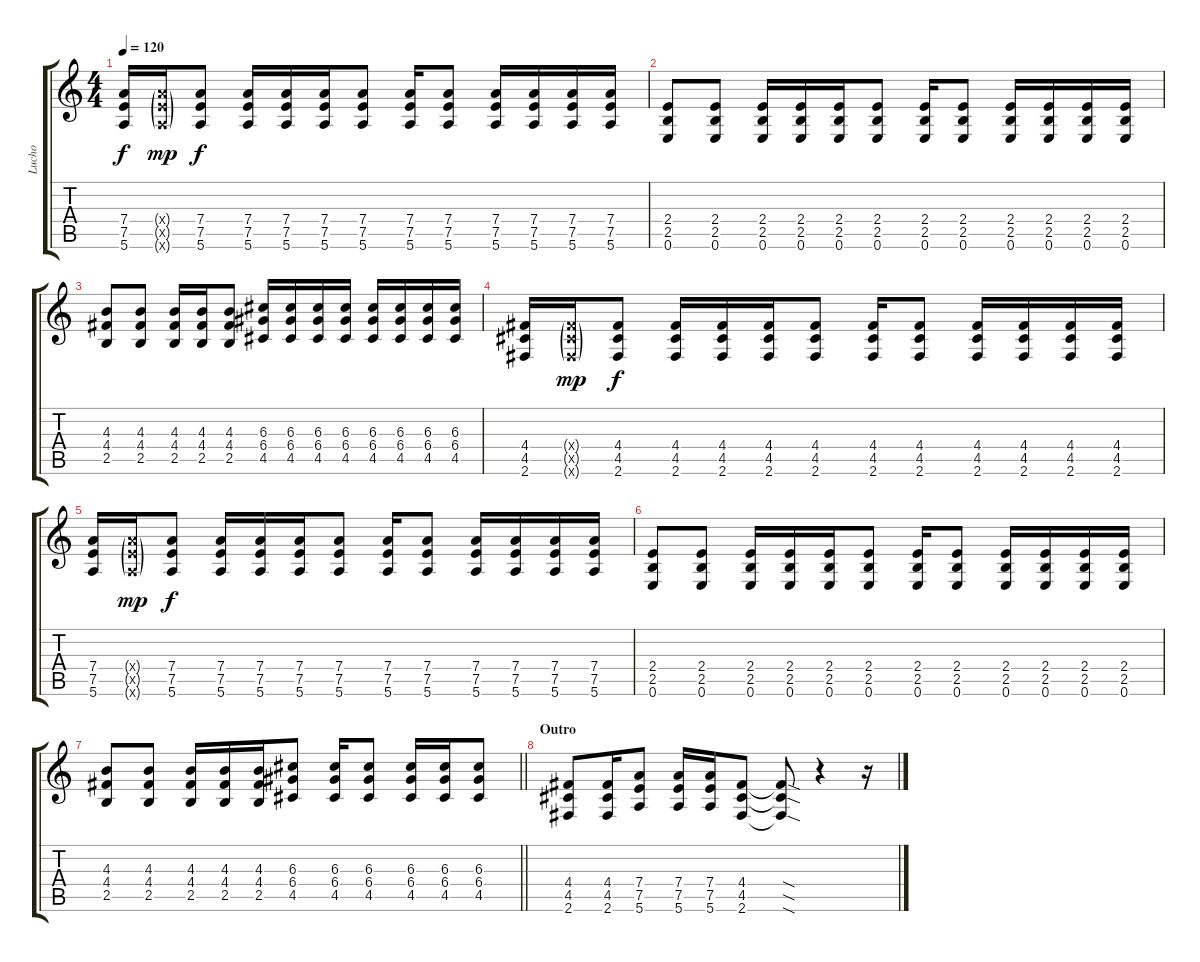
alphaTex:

\track ("Lucho" "Lucho") {instrument distortionguitar}
\staff {score tabs}
\tuning (E4 B3 G3 D3 A2 E2) {hide}
\ts (4 4)
\tempo 120
\clef g2
\ks c
(7.4 7.5 5.6).16{dy f} (7.4{g x} 7.5{g x} 5.6{g x}).16{dy mp} (7.4 7.5 5.6).8{dy f} (7.4 7.5 5.6).16 (7.4 7.5 5.6).16 (7.4 7.5 5.6).16 (7.4 7.5 5.6).8 (7.4 7.5 5.6).16 (7.4 7.5 5.6).8 (7.4 7.5 5.6).16 (7.4 7.5 5.6).16 (7.4 7.5 5.6).16 (7.4 7.5 5.6).16 |
(2.4 2.5 0.6).8 (2.4 2.5 0.6).8 (2.4 2.5 0.6).16 (2.4 2.5 0.6).16 (2.4 2.5 0.6).16 (2.4 2.5 0.6).8 (2.4 2.5 0.6).16 (2.4 2.5 0.6).8 (2.4 2.5 0.6).16 (2.4 2.5 0.6).16 (2.4 2.5 0.6).16 (2.4 2.5 0.6).16 |
(4.3 4.4 2.5).8 (4.3 4.4 2.5).8 (4.3 4.4 2.5).16 (4.3 4.4 2.5).16 (4.3 4.4 2.5).8 (6.3 6.4 4.5).16 (6.3 6.4 4.5).16 (6.3 6.4 4.5).16 (6.3 6.4 4.5).16 (6.3 6.4 4.5).16 (6.3 6.4 4.5).16 (6.3 6.4 4.5).16 (6.3 6.4 4.5).16 |
(4.4 4.5 2.6).16 (4.4{g x} 4.5{g x} 2.6{g x}).16{dy mp} (4.4 4.5 2.6).8{dy f} (4.4 4.5 2.6).16 (4.4 4.5 2.6).16 (4.4 4.5 2.6).16 (4.4 4.5 2.6).8 (4.4 4.5 2.6).16 (4.4 4.5 2.6).8 (4.4 4.5 2.6).16 (4.4 4.5 2.6).16 (4.4 4.5 2.6).16 (4.4 4.5 2.6).16 |
(7.4 7.5 5.6).16 (7.4{g x} 7.5{g x} 5.6{g x}).16{dy mp} (7.4 7.5 5.6).8{dy f} (7.4 7.5 5.6).16 (7.4 7.5 5.6).16 (7.4 7.5 5.6).16 (7.4 7.5 5.6).8 (7.4 7.5 5.6).16 (7.4 7.5 5.6).8 (7.4 7.5 5.6).16 (7.4 7.5 5.6).16 (7.4 7.5 5.6).16 (7.4 7.5 5.6).16 |
(2.4 2.5 0.6).8 (2.4 2.5 0.6).8 (2.4 2.5 0.6).16 (2.4 2.5 0.6).16 (2.4 2.5 0.6).16 (2.4 2.5 0.6).8 (2.4 2.5 0.6).16 (2.4 2.5 0.6).8 (2.4 2.5 0.6).16 (2.4 2.5 0.6).16 (2.4 2.5 0.6).16 (2.4 2.5 0.6).16 |
\barLineRight lightlight
(4.3 4.4 2.5).8 (4.3 4.4 2.5).8 (4.3 4.4 2.5).16 (4.3 4.4 2.5).16 (4.3 4.4 2.5).16 (6.3 6.4 4.5).8 (6.3 6.4 4.5).16 (6.3 6.4 4.5).8 (6.3 6.4 4.5).16 (6.3 6.4 4.5).16 (6.3 6.4 4.5).8 |
\section ("" "Outro")
(4.4 4.5 2.6).8 (4.4 4.5 2.6).16 (7.4 7.5 5.6).8 (7.4 7.5 5.6).16 (7.4 7.5 5.6).16 (4.4 4.5 2.6).8 (4.4{sod t} 4.5{sod t} 2.6{sod t}).8 r.4 r.16
